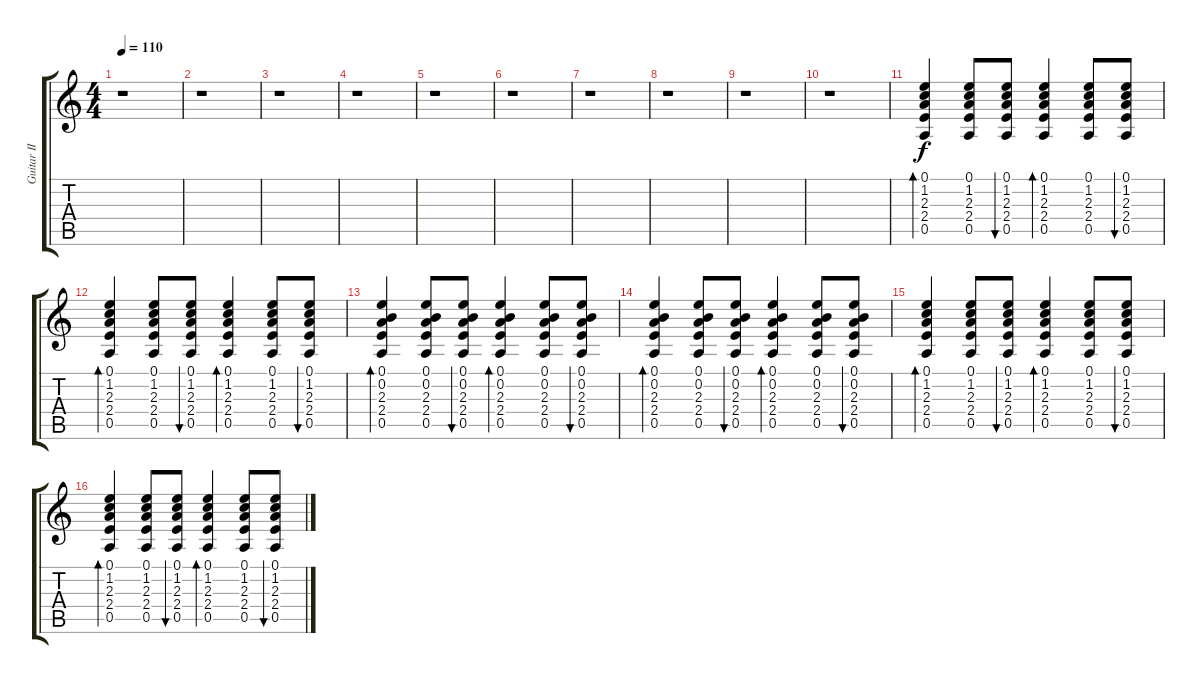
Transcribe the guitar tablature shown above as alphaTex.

\track ("Guitar II" "Guitar II") {instrument distortionguitar}
\staff {score tabs}
\tuning (E4 B3 G3 D3 A2 E2) {hide}
\ts (4 4)
\tempo 110
\clef g2
\ks c
r.1{dy f} |
r.1 |
r.1 |
r.1 |
r.1 |
r.1 |
r.1 |
r.1 |
r.1 |
r.1 |
(0.1 1.2 2.3 2.4 0.5).4{bd 30} (0.1 1.2 2.3 2.4 0.5).8 (0.1 1.2 2.3 2.4 0.5).8{bu 60} (0.1 1.2 2.3 2.4 0.5).4{bd 30} (0.1 1.2 2.3 2.4 0.5).8 (0.1 1.2 2.3 2.4 0.5).8{bu 60} |
(0.1 1.2 2.3 2.4 0.5).4{bd 30} (0.1 1.2 2.3 2.4 0.5).8 (0.1 1.2 2.3 2.4 0.5).8{bu 60} (0.1 1.2 2.3 2.4 0.5).4{bd 30} (0.1 1.2 2.3 2.4 0.5).8 (0.1 1.2 2.3 2.4 0.5).8{bu 60} |
(0.1 0.2 2.3 2.4 0.5).4{bd 30} (0.1 0.2 2.3 2.4 0.5).8 (0.1 0.2 2.3 2.4 0.5).8{bu 60} (0.1 0.2 2.3 2.4 0.5).4{bd 30} (0.1 0.2 2.3 2.4 0.5).8 (0.1 0.2 2.3 2.4 0.5).8{bu 60} |
(0.1 0.2 2.3 2.4 0.5).4{bd 30} (0.1 0.2 2.3 2.4 0.5).8 (0.1 0.2 2.3 2.4 0.5).8{bu 60} (0.1 0.2 2.3 2.4 0.5).4{bd 30} (0.1 0.2 2.3 2.4 0.5).8 (0.1 0.2 2.3 2.4 0.5).8{bu 60} |
(0.1 1.2 2.3 2.4 0.5).4{bd 30} (0.1 1.2 2.3 2.4 0.5).8 (0.1 1.2 2.3 2.4 0.5).8{bu 60} (0.1 1.2 2.3 2.4 0.5).4{bd 30} (0.1 1.2 2.3 2.4 0.5).8 (0.1 1.2 2.3 2.4 0.5).8{bu 60} |
(0.1 1.2 2.3 2.4 0.5).4{bd 30} (0.1 1.2 2.3 2.4 0.5).8 (0.1 1.2 2.3 2.4 0.5).8{bu 60} (0.1 1.2 2.3 2.4 0.5).4{bd 30} (0.1 1.2 2.3 2.4 0.5).8 (0.1 1.2 2.3 2.4 0.5).8{bu 60}
